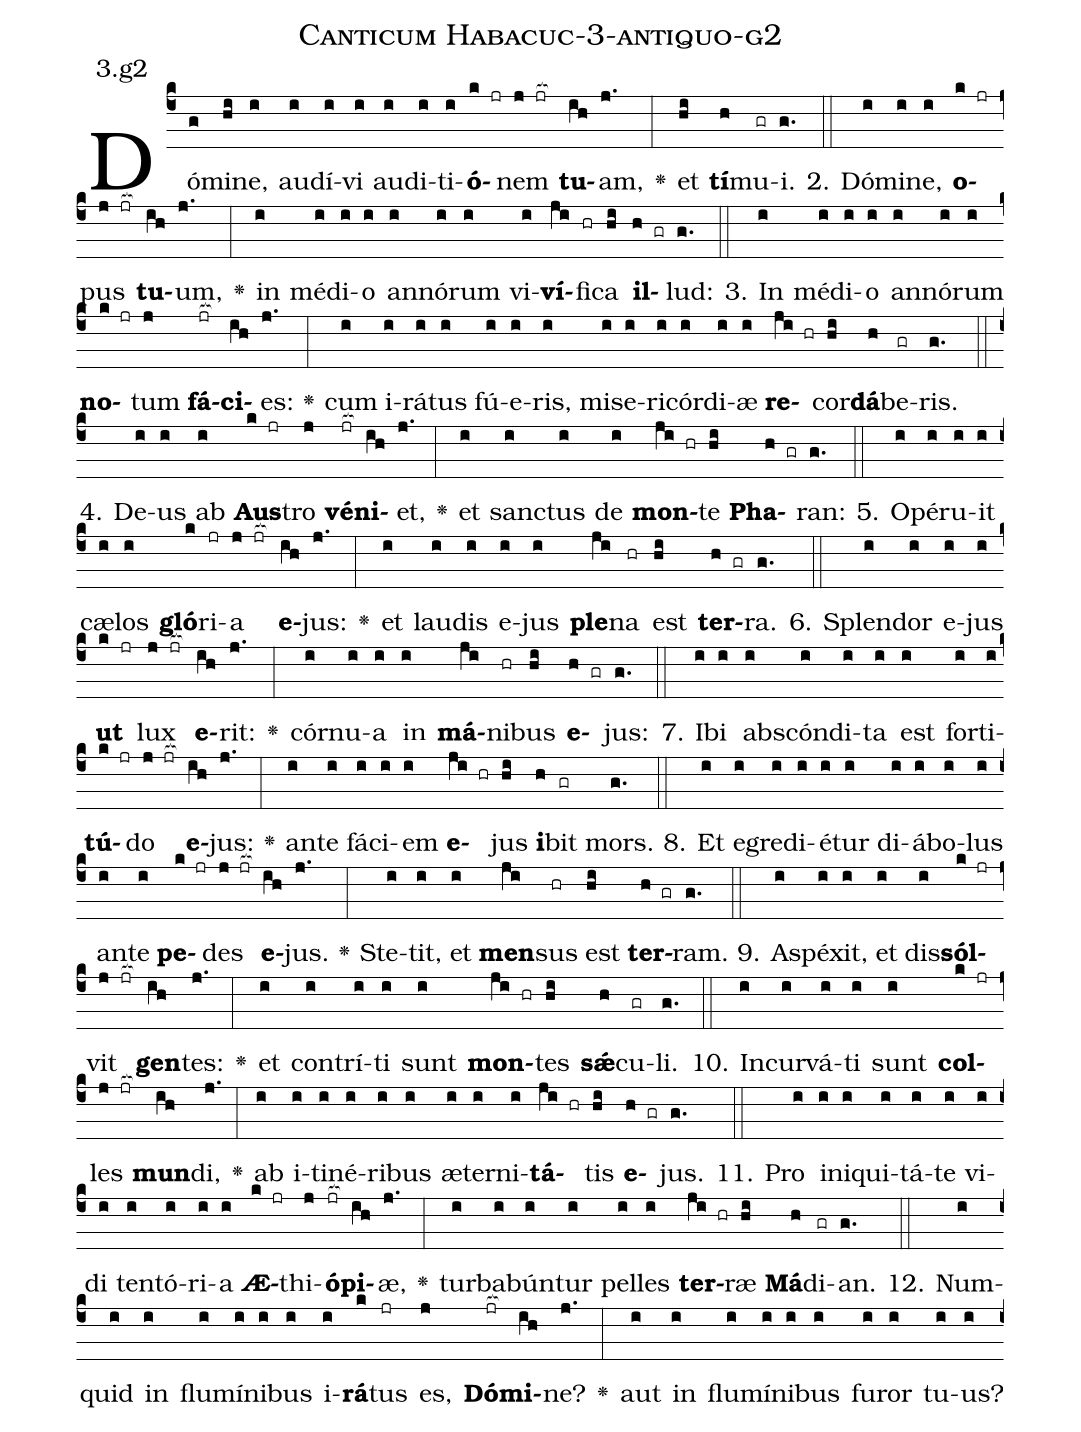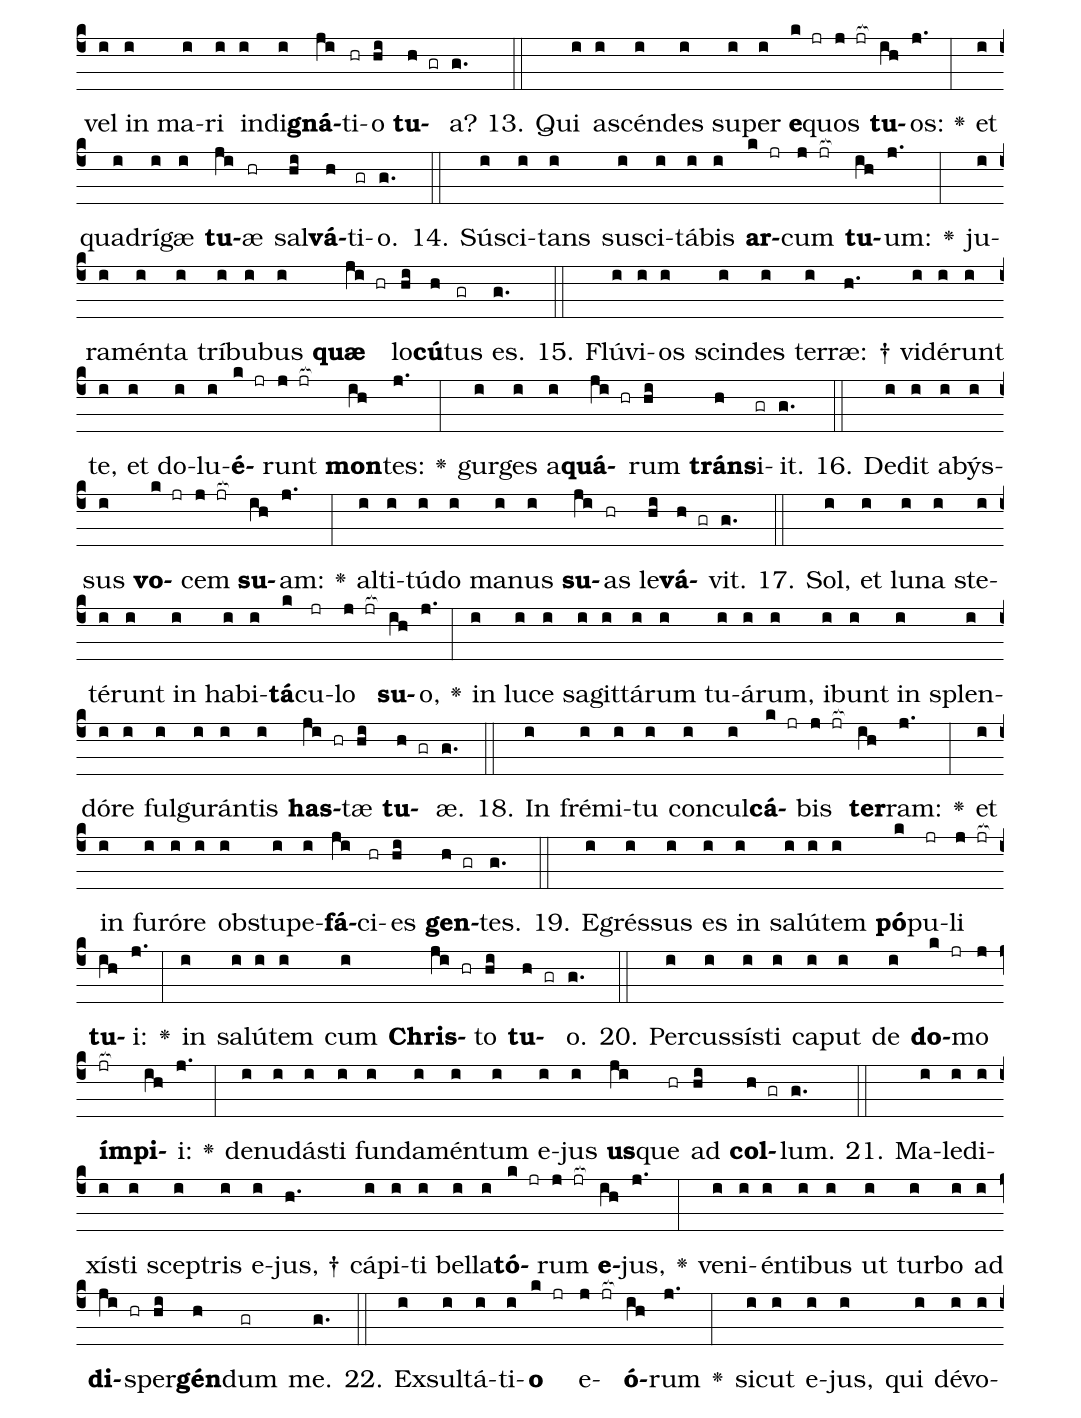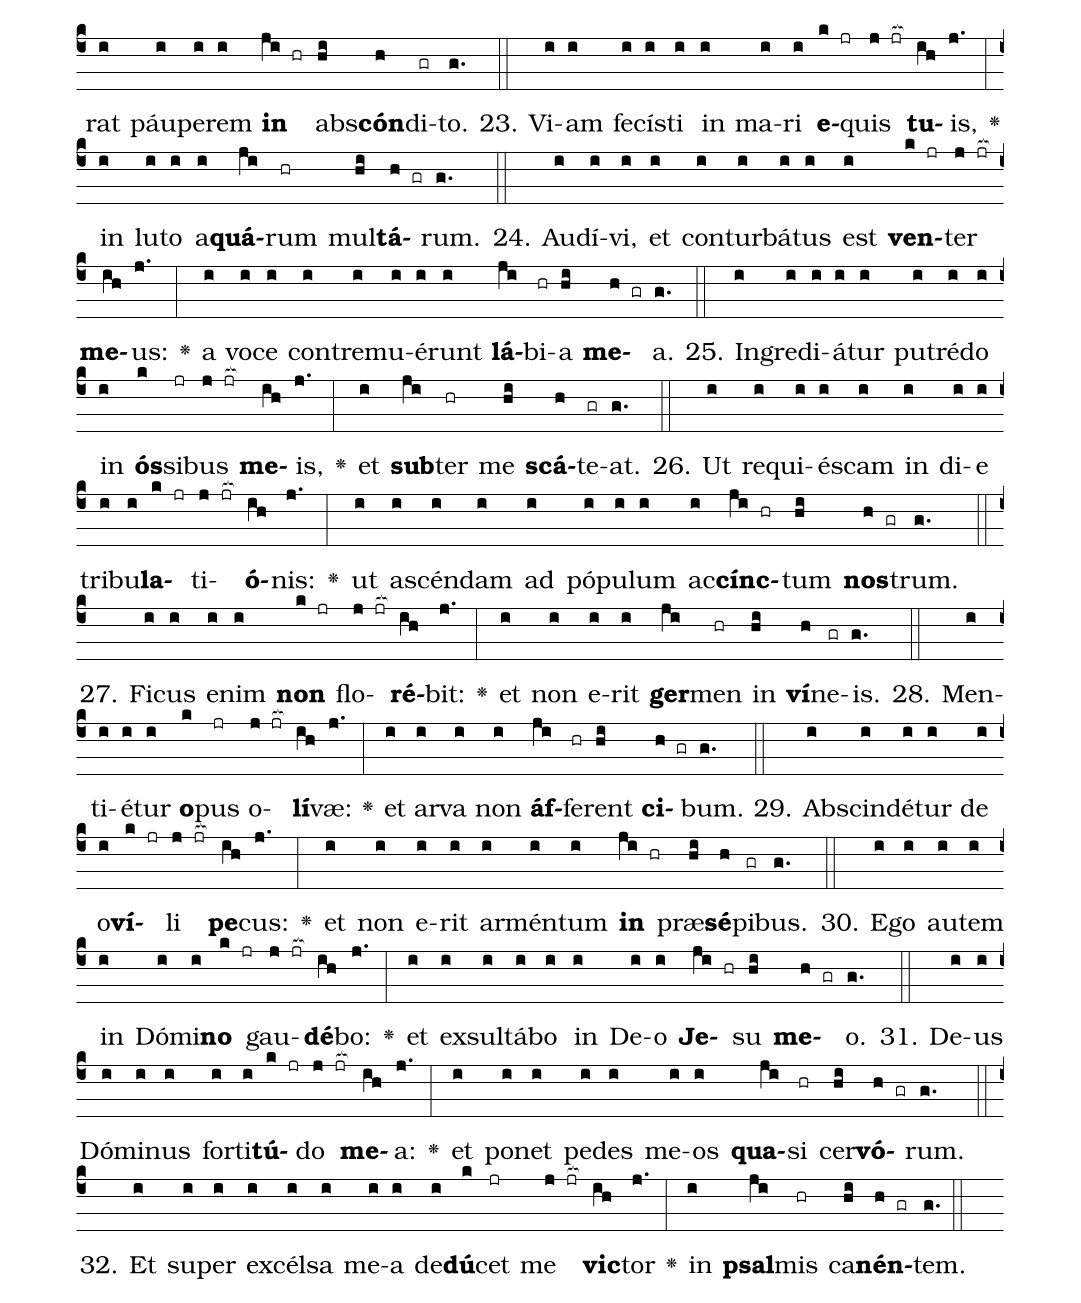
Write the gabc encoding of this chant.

name: Canticum Habacuc-3-antiquo-g2;
annotation: 3.g2;
%%
(c4)Dó(g)mi(hi)ne,(i) au(i)dí(i)vi(i) au(i)di(i)ti(i)<b>ó</b>(k jr)nem(j jr[ocb:1{]) <b>tu</b>(ih[ocb:0}])am,(j.) <v>\greheightstar</v>(:) et(hi) <b>tí</b>(h)mu(gr)i.(g.) (::)
2. Dó(i)mi(i)ne,(i) <b>o</b>(k jr)pus(j jr[ocb:1{]) <b>tu</b>(ih[ocb:0}])um,(j.) <v>\greheightstar</v>(:) in(i) mé(i)di(i)o(i) an(i)nó(i)rum(i) vi(i)<b>ví</b>(ji)fi(hr)ca(hi) <b>il</b>(h gr)lud:(g.) (::)
3. In(i) mé(i)di(i)o(i) an(i)nó(i)rum(i) <b>no</b>(k jr)tum(j) <b>fá</b>(jr[ocb:1{])<b>ci</b>(ih[ocb:0}])es:(j.) <v>\greheightstar</v>(:) cum(i) i(i)rá(i)tus(i) fú(i)e(i)ris,(i) mi(i)se(i)ri(i)cór(i)di(i)æ(i) <b>re</b>(ji hr)cor(hi)<b>dá</b>(h)be(gr)ris.(g.) (::)
4. De(i)us(i) ab(i) <b>Aus</b>(k jr)tro(j) <b>vé</b>(jr[ocb:1{])<b>ni</b>(ih[ocb:0}])et,(j.) <v>\greheightstar</v>(:) et(i) sanc(i)tus(i) de(i) <b>mon</b>(ji hr)te(hi) <b>Pha</b>(h gr)ran:(g.) (::)
5. O(i)pé(i)ru(i)it(i) cæ(i)los(i) <b>gló</b>(k)ri(jr)a(j jr[ocb:1{]) <b>e</b>(ih[ocb:0}])jus:(j.) <v>\greheightstar</v>(:) et(i) lau(i)dis(i) e(i)jus(i) <b>ple</b>(ji)na(hr) est(hi) <b>ter</b>(h gr)ra.(g.) (::)
6. Splen(i)dor(i) e(i)jus(i) <b>ut</b>(k jr) lux(j jr[ocb:1{]) <b>e</b>(ih[ocb:0}])rit:(j.) <v>\greheightstar</v>(:) cór(i)nu(i)a(i) in(i) <b>má</b>(ji)ni(hr)bus(hi) <b>e</b>(h gr)jus:(g.) (::)
7. I(i)bi(i) abs(i)cón(i)di(i)ta(i) est(i) for(i)ti(i)<b>tú</b>(k jr)do(j jr[ocb:1{]) <b>e</b>(ih[ocb:0}])jus:(j.) <v>\greheightstar</v>(:) an(i)te(i) fá(i)ci(i)em(i) <b>e</b>(ji hr)jus(hi) <b>i</b>(h)bit(gr) mors.(g.) (::)
8. Et(i) e(i)gre(i)di(i)é(i)tur(i) di(i)á(i)bo(i)lus(i) an(i)te(i) <b>pe</b>(k jr)des(j jr[ocb:1{]) <b>e</b>(ih[ocb:0}])jus.(j.) <v>\greheightstar</v>(:) Ste(i)tit,(i) et(i) <b>men</b>(ji)sus(hr) est(hi) <b>ter</b>(h gr)ram.(g.) (::)
9. A(i)spé(i)xit,(i) et(i) dis(i)<b>sól</b>(k jr)vit(j jr[ocb:1{]) <b>gen</b>(ih[ocb:0}])tes:(j.) <v>\greheightstar</v>(:) et(i) con(i)trí(i)ti(i) sunt(i) <b>mon</b>(ji hr)tes(hi) <b>sǽ</b>(h)cu(gr)li.(g.) (::)
10. In(i)cur(i)vá(i)ti(i) sunt(i) <b>col</b>(k jr)les(j jr[ocb:1{]) <b>mun</b>(ih[ocb:0}])di,(j.) <v>\greheightstar</v>(:) ab(i) i(i)ti(i)né(i)ri(i)bus(i) æ(i)ter(i)ni(i)<b>tá</b>(ji hr)tis(hi) <b>e</b>(h gr)jus.(g.) (::)
11. Pro(i) in(i)i(i)qui(i)tá(i)te(i) vi(i)di(i) ten(i)tó(i)ri(i)a(i) <b>Æ</b>(k jr)thi(j)<b>ó</b>(jr[ocb:1{])<b>pi</b>(ih[ocb:0}])æ,(j.) <v>\greheightstar</v>(:) tur(i)ba(i)bún(i)tur(i) pel(i)les(i) <b>ter</b>(ji hr)ræ(hi) <b>Má</b>(h)di(gr)an.(g.) (::)
12. Num(i)quid(i) in(i) flu(i)mí(i)ni(i)bus(i) i(i)<b>rá</b>(k)tus(jr) es,(j) <b>Dó</b>(jr[ocb:1{])<b>mi</b>(ih[ocb:0}])ne?(j.) <v>\greheightstar</v>(:) aut(i) in(i) flu(i)mí(i)ni(i)bus(i) fu(i)ror(i) tu(i)us?(i) vel(i) in(i) ma(i)ri(i) in(i)di(i)<b>gná</b>(ji)ti(hr)o(hi) <b>tu</b>(h gr)a?(g.) (::)
13. Qui(i) a(i)scén(i)des(i) su(i)per(i) <b>e</b>(k jr)quos(j jr[ocb:1{]) <b>tu</b>(ih[ocb:0}])os:(j.) <v>\greheightstar</v>(:) et(i) qua(i)drí(i)gæ(i) <b>tu</b>(ji)æ(hr) sal(hi)<b>vá</b>(h)ti(gr)o.(g.) (::)
14. Sú(i)sci(i)tans(i) su(i)sci(i)tá(i)bis(i) <b>ar</b>(k jr)cum(j jr[ocb:1{]) <b>tu</b>(ih[ocb:0}])um:(j.) <v>\greheightstar</v>(:) ju(i)ra(i)mén(i)ta(i) trí(i)bu(i)bus(i) <b>quæ</b>(ji hr) lo(hi)<b>cú</b>(h)tus(gr) es.(g.) (::)
15. Flú(i)vi(i)os(i) scin(i)des(i) ter(i)ræ: †(h.) vi(i)dé(i)runt(i) te,(i) et(i) do(i)lu(i)<b>é</b>(k jr)runt(j jr[ocb:1{]) <b>mon</b>(ih[ocb:0}])tes:(j.) <v>\greheightstar</v>(:) gur(i)ges(i) a(i)<b>quá</b>(ji hr)rum(hi) <b>tráns</b>(h)i(gr)it.(g.) (::)
16. De(i)dit(i) a(i)býs(i)sus(i) <b>vo</b>(k jr)cem(j jr[ocb:1{]) <b>su</b>(ih[ocb:0}])am:(j.) <v>\greheightstar</v>(:) al(i)ti(i)tú(i)do(i) ma(i)nus(i) <b>su</b>(ji)as(hr) le(hi)<b>vá</b>(h gr)vit.(g.) (::)
17. Sol,(i) et(i) lu(i)na(i) ste(i)té(i)runt(i) in(i) ha(i)bi(i)<b>tá</b>(k)cu(jr)lo(j jr[ocb:1{]) <b>su</b>(ih[ocb:0}])o,(j.) <v>\greheightstar</v>(:) in(i) lu(i)ce(i) sa(i)git(i)tá(i)rum(i) tu(i)á(i)rum,(i) i(i)bunt(i) in(i) splen(i)dó(i)re(i) ful(i)gu(i)rán(i)tis(i) <b>has</b>(ji hr)tæ(hi) <b>tu</b>(h gr)æ.(g.) (::)
18. In(i) fré(i)mi(i)tu(i) con(i)cul(i)<b>cá</b>(k jr)bis(j jr[ocb:1{]) <b>ter</b>(ih[ocb:0}])ram:(j.) <v>\greheightstar</v>(:) et(i) in(i) fu(i)ró(i)re(i) ob(i)stu(i)pe(i)<b>fá</b>(ji)ci(hr)es(hi) <b>gen</b>(h gr)tes.(g.) (::)
19. E(i)grés(i)sus(i) es(i) in(i) sa(i)lú(i)tem(i) <b>pó</b>(k)pu(jr)li(j jr[ocb:1{]) <b>tu</b>(ih[ocb:0}])i:(j.) <v>\greheightstar</v>(:) in(i) sa(i)lú(i)tem(i) cum(i) <b>Chris</b>(ji hr)to(hi) <b>tu</b>(h gr)o.(g.) (::)
20. Per(i)cus(i)sís(i)ti(i) ca(i)put(i) de(i) <b>do</b>(k jr)mo(j) <b>ím</b>(jr[ocb:1{])<b>pi</b>(ih[ocb:0}])i:(j.) <v>\greheightstar</v>(:) de(i)nu(i)dás(i)ti(i) fun(i)da(i)mén(i)tum(i) e(i)jus(i) <b>us</b>(ji)que(hr) ad(hi) <b>col</b>(h gr)lum.(g.) (::)
21. Ma(i)le(i)di(i)xís(i)ti(i) scep(i)tris(i) e(i)jus, †(h.) cá(i)pi(i)ti(i) bel(i)la(i)<b>tó</b>(k jr)rum(j jr[ocb:1{]) <b>e</b>(ih[ocb:0}])jus,(j.) <v>\greheightstar</v>(:) ve(i)ni(i)én(i)ti(i)bus(i) ut(i) tur(i)bo(i) ad(i) <b>di</b>(ji hr)sper(hi)<b>gén</b>(h)dum(gr) me.(g.) (::)
22. Ex(i)sul(i)tá(i)ti(i)<b>o</b>(k jr) e(j jr[ocb:1{])<b>ó</b>(ih[ocb:0}])rum(j.) <v>\greheightstar</v>(:) sic(i)ut(i) e(i)jus,(i) qui(i) dé(i)vo(i)rat(i) páu(i)pe(i)rem(i) <b>in</b>(ji hr) abs(hi)<b>cón</b>(h)di(gr)to.(g.) (::)
23. Vi(i)am(i) fe(i)cís(i)ti(i) in(i) ma(i)ri(i) <b>e</b>(k jr)quis(j jr[ocb:1{]) <b>tu</b>(ih[ocb:0}])is,(j.) <v>\greheightstar</v>(:) in(i) lu(i)to(i) a(i)<b>quá</b>(ji)rum(hr) mul(hi)<b>tá</b>(h gr)rum.(g.) (::)
24. Au(i)dí(i)vi,(i) et(i) con(i)tur(i)bá(i)tus(i) est(i) <b>ven</b>(k jr)ter(j jr[ocb:1{]) <b>me</b>(ih[ocb:0}])us:(j.) <v>\greheightstar</v>(:) a(i) vo(i)ce(i) con(i)tre(i)mu(i)é(i)runt(i) <b>lá</b>(ji)bi(hr)a(hi) <b>me</b>(h gr)a.(g.) (::)
25. In(i)gre(i)di(i)á(i)tur(i) pu(i)tré(i)do(i) in(i) <b>ós</b>(k)si(jr)bus(j jr[ocb:1{]) <b>me</b>(ih[ocb:0}])is,(j.) <v>\greheightstar</v>(:) et(i) <b>sub</b>(ji)ter(hr) me(hi) <b>scá</b>(h)te(gr)at.(g.) (::)
26. Ut(i) re(i)qui(i)és(i)cam(i) in(i) di(i)e(i) tri(i)bu(i)<b>la</b>(k jr)ti(j jr[ocb:1{])<b>ó</b>(ih[ocb:0}])nis:(j.) <v>\greheightstar</v>(:) ut(i) a(i)scén(i)dam(i) ad(i) pó(i)pu(i)lum(i) ac(i)<b>cínc</b>(ji hr)tum(hi) <b>nos</b>(h gr)trum.(g.) (::)
27. Fi(i)cus(i) e(i)nim(i) <b>non</b>(k jr) flo(j jr[ocb:1{])<b>ré</b>(ih[ocb:0}])bit:(j.) <v>\greheightstar</v>(:) et(i) non(i) e(i)rit(i) <b>ger</b>(ji)men(hr) in(hi) <b>ví</b>(h)ne(gr)is.(g.) (::)
28. Men(i)ti(i)é(i)tur(i) <b>o</b>(k)pus(jr) o(j jr[ocb:1{])<b>lí</b>(ih[ocb:0}])væ:(j.) <v>\greheightstar</v>(:) et(i) ar(i)va(i) non(i) <b>áf</b>(ji)fe(hr)rent(hi) <b>ci</b>(h gr)bum.(g.) (::)
29. Ab(i)scin(i)dé(i)tur(i) de(i) o(i)<b>ví</b>(k jr)li(j jr[ocb:1{]) <b>pe</b>(ih[ocb:0}])cus:(j.) <v>\greheightstar</v>(:) et(i) non(i) e(i)rit(i) ar(i)mén(i)tum(i) <b>in</b>(ji hr) præ(hi)<b>sé</b>(h)pi(gr)bus.(g.) (::)
30. E(i)go(i) au(i)tem(i) in(i) Dó(i)mi(i)<b>no</b>(k jr) gau(j jr[ocb:1{])<b>dé</b>(ih[ocb:0}])bo:(j.) <v>\greheightstar</v>(:) et(i) ex(i)sul(i)tá(i)bo(i) in(i) De(i)o(i) <b>Je</b>(ji hr)su(hi) <b>me</b>(h gr)o.(g.) (::)
31. De(i)us(i) Dó(i)mi(i)nus(i) for(i)ti(i)<b>tú</b>(k jr)do(j jr[ocb:1{]) <b>me</b>(ih[ocb:0}])a:(j.) <v>\greheightstar</v>(:) et(i) po(i)net(i) pe(i)des(i) me(i)os(i) <b>qua</b>(ji)si(hr) cer(hi)<b>vó</b>(h gr)rum.(g.) (::)
32. Et(i) su(i)per(i) ex(i)cél(i)sa(i) me(i)a(i) de(i)<b>dú</b>(k)cet(jr) me(j jr[ocb:1{]) <b>vic</b>(ih[ocb:0}])tor(j.) <v>\greheightstar</v>(:) in(i) <b>psal</b>(ji)mis(hr) ca(hi)<b>nén</b>(h gr)tem.(g.) (::)
